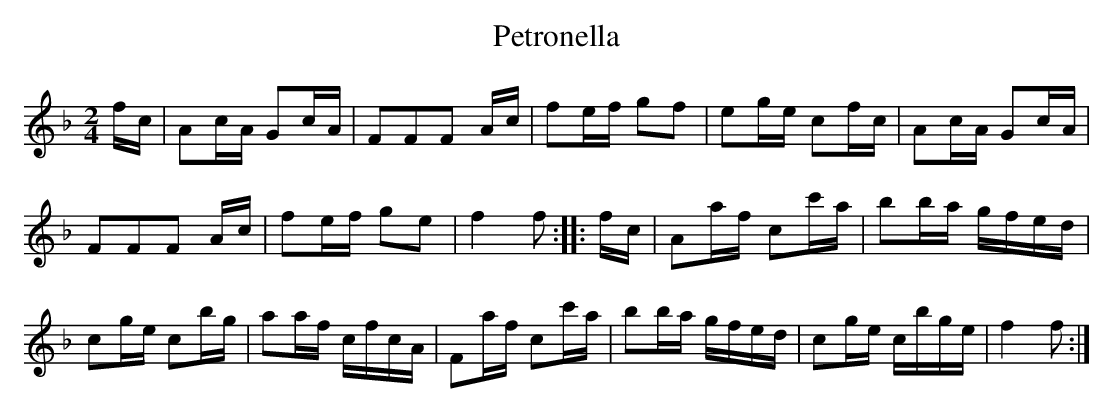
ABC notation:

X:1
T:Petronella
M:2/4
L:1/8
K:F
f/c/|Ac/A/ Gc/A/|FFF A/c/|fe/f/ gf|eg/e/ cf/c/|Ac/A/ Gc/A/|
FFF A/c/|fe/f/ ge|f2 f::f/c/|Aa/f/ cc'/a/|bb/a/ g/f/e/d/|
cg/e/ cb/g/|aa/f/ c/f/c/A/|Fa/f/ cc'/a/|bb/a/ g/f/e/d/|\
cg/e/ c/b/g/e/|f2 f:|]
